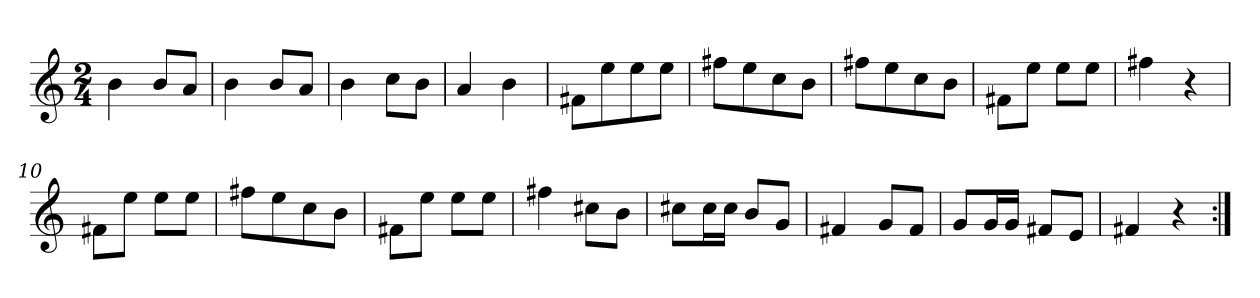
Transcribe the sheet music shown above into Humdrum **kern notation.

**kern
*part1
*staff1
*clefG2
*M2/4
=1
4b
8bL
8aJ
=2
4b
8bL
8aJ
=3
4b
8ccL
8bJ
=4
4a
4b
=5
8f#XL
8ee
8ee
8eeJ
=6
8ff#XL
8ee
8cc
8bJ
=7
8ff#XL
8ee
8cc
8bJ
=8
8f#XL
8eeJ
8eeL
8eeJ
=9
4ff#X
4r
=10
8f#XL
8eeJ
8eeL
8eeJ
=11
8ff#XL
8ee
8cc
8bJ
=12
8f#XL
8eeJ
8eeL
8eeJ
=13
4ff#X
8cc#XL
8bJ
=14
8cc#XL
16cc#L
16cc#JJ
8bL
8gJ
=15
4f#X
8gL
8f#J
=16
8gL
16gL
16gJJ
8f#XL
8eJ
=17
4f#X
4r
=:|!
*-
